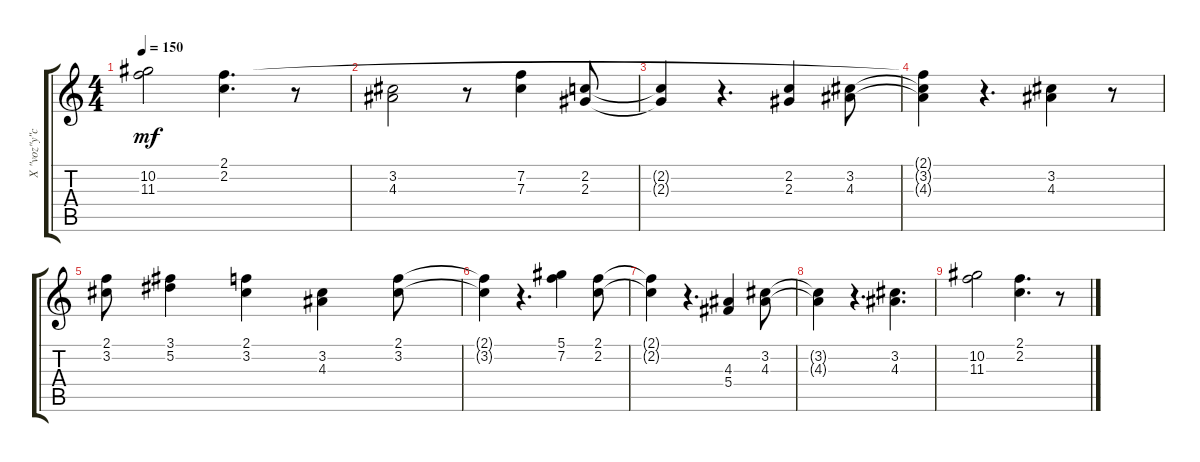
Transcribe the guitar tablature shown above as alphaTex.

\track ("X \"voz\"y\"coros\"" "X \"voz\"y\"c") {mute instrument electricguitarjazz}
\staff {score tabs}
\tuning (Eb4 Bb3 Gb3 Db3 Ab2 Eb2) {hide}
\ts (4 4)
\tempo 150
\clef g2
\ks c
(10.2 11.3).2{dy mf} (2.1 2.2).4{d} r.8 |
(3.2 4.3).2 r.8 (7.2 7.3).4 (2.2 2.3).8 |
(2.2{t} 2.3{t}).4 r.4{d} (2.2 2.3).4 (3.2 4.3).8 |
(2.1{t} 3.2{t} 4.3{t}).4 r.4{d} (3.2 4.3).4 r.8 |
(2.1 3.2).8 (3.1 5.2).4 (2.1 3.2).4 (3.2 4.3).4 (2.1 3.2).8 |
(2.1{t} 3.2{t}).4 r.4{d} (5.1 7.2).4 (2.1 2.2).8 |
(2.1{t} 2.2{t}).4 r.4{d} (4.3 5.4).4 (3.2 4.3).8 |
(3.2{t} 4.3{t}).4 r.4{d} (3.2 4.3).4{d} |
(10.2 11.3).2 (2.1 2.2).4{d} r.8
